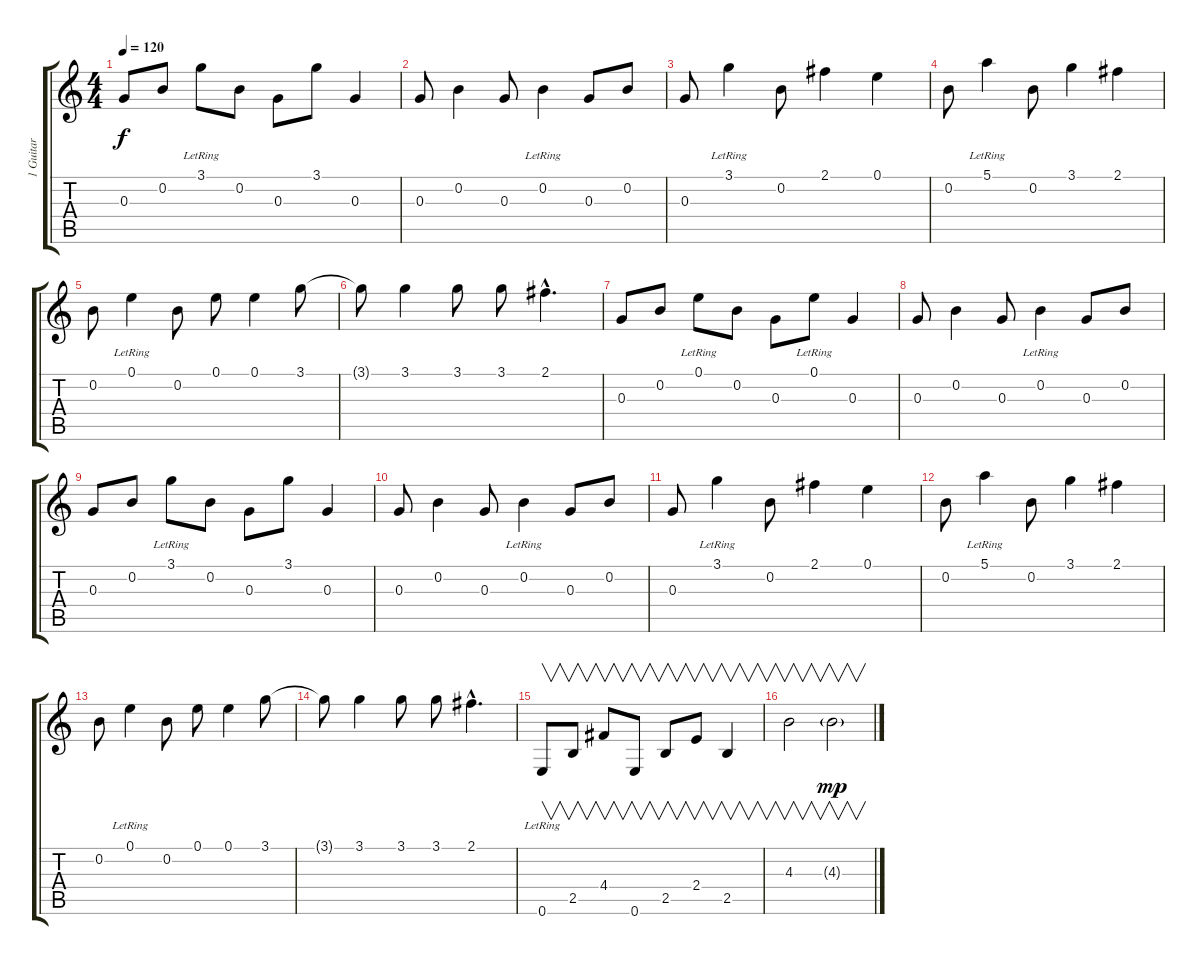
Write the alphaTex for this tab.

\track ("1 Guitar" "1 Guitar") {instrument electricguitarclean}
\staff {score tabs}
\tuning (E4 B3 G3 D3 A2 E2) {hide}
\ts (4 4)
\tempo 120
\clef g2
\ks c
0.3.8{dy f} 0.2.8 3.1{lr}.8 0.2.8 0.3.8 3.1.8 0.3.4 |
0.3.8 0.2.4 0.3.8 0.2{lr}.4 0.3.8 0.2.8 |
0.3.8 3.1{lr}.4 0.2.8 2.1.4 0.1.4 |
0.2.8 5.1{lr}.4 0.2.8 3.1.4 2.1.4 |
0.2.8 0.1{lr}.4 0.2.8 0.1.8 0.1.4 3.1.8 |
3.1{t}.8 3.1.4 3.1.8 3.1.8 2.1{hac}.4{d} |
0.3.8 0.2.8 0.1{lr}.8 0.2.8 0.3.8 0.1{lr}.8 0.3.4 |
0.3.8 0.2.4 0.3.8 0.2{lr}.4 0.3.8 0.2.8 |
0.3.8 0.2.8 3.1{lr}.8 0.2.8 0.3.8 3.1.8 0.3.4 |
0.3.8 0.2.4 0.3.8 0.2{lr}.4 0.3.8 0.2.8 |
0.3.8 3.1{lr}.4 0.2.8 2.1.4 0.1.4 |
0.2.8 5.1{lr}.4 0.2.8 3.1.4 2.1.4 |
0.2.8 0.1{lr}.4 0.2.8 0.1.8 0.1.4 3.1.8 |
3.1{t}.8 3.1.4 3.1.8 3.1.8 2.1{hac}.4{d} |
0.6{lr}.8{v} 2.5.8{v} 4.4.8{v} 0.6.8{v} 2.5.8{v} 2.4.8{v} 2.5.4{v} |
4.3.2{v} 4.3{g}.2{v dy mp}
